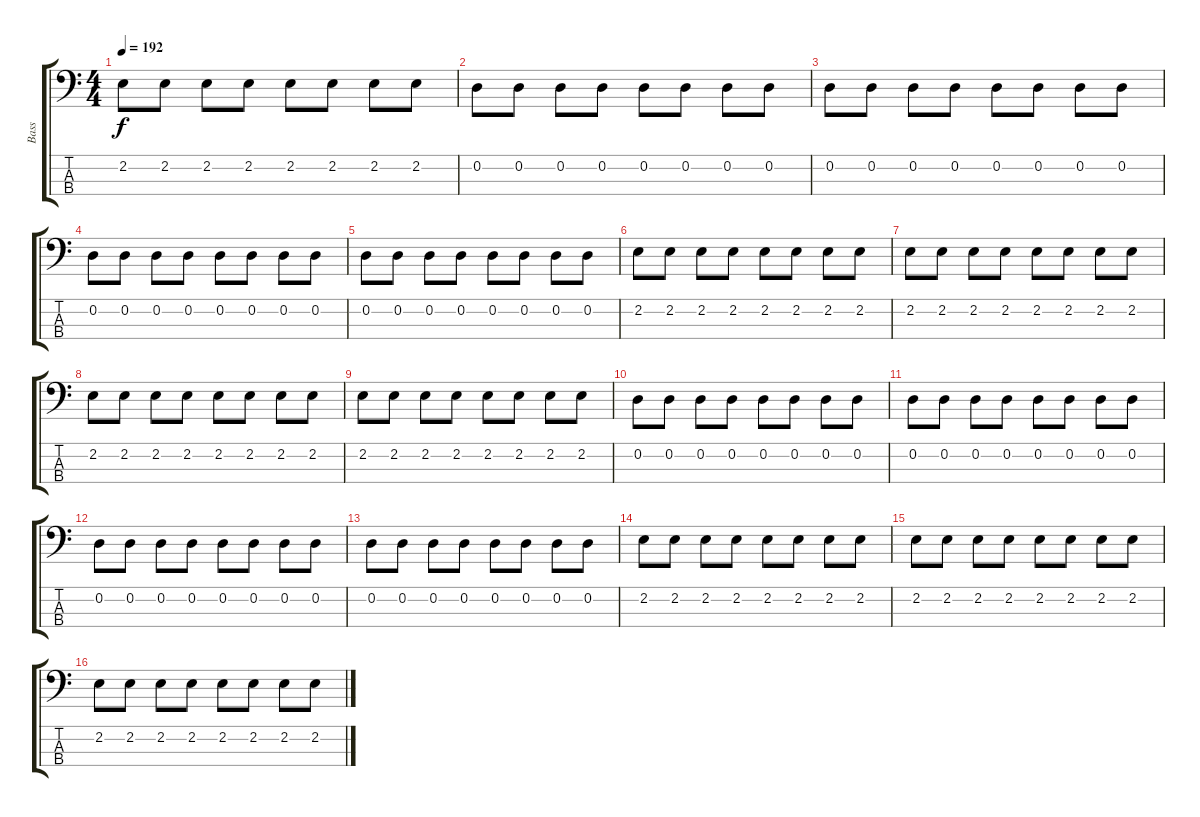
\track ("Bass" "Bass") {instrument electricbassfinger}
\staff {score tabs}
\tuning (G2 D2 A1 E1) {hide}
\ts (4 4)
\tempo 192
\clef f4
\ks c
2.2.8{dy f} 2.2.8 2.2.8 2.2.8 2.2.8 2.2.8 2.2.8 2.2.8 |
0.2.8 0.2.8 0.2.8 0.2.8 0.2.8 0.2.8 0.2.8 0.2.8 |
0.2.8 0.2.8 0.2.8 0.2.8 0.2.8 0.2.8 0.2.8 0.2.8 |
0.2.8 0.2.8 0.2.8 0.2.8 0.2.8 0.2.8 0.2.8 0.2.8 |
0.2.8 0.2.8 0.2.8 0.2.8 0.2.8 0.2.8 0.2.8 0.2.8 |
2.2.8 2.2.8 2.2.8 2.2.8 2.2.8 2.2.8 2.2.8 2.2.8 |
2.2.8 2.2.8 2.2.8 2.2.8 2.2.8 2.2.8 2.2.8 2.2.8 |
2.2.8 2.2.8 2.2.8 2.2.8 2.2.8 2.2.8 2.2.8 2.2.8 |
2.2.8 2.2.8 2.2.8 2.2.8 2.2.8 2.2.8 2.2.8 2.2.8 |
0.2.8 0.2.8 0.2.8 0.2.8 0.2.8 0.2.8 0.2.8 0.2.8 |
0.2.8 0.2.8 0.2.8 0.2.8 0.2.8 0.2.8 0.2.8 0.2.8 |
0.2.8 0.2.8 0.2.8 0.2.8 0.2.8 0.2.8 0.2.8 0.2.8 |
0.2.8 0.2.8 0.2.8 0.2.8 0.2.8 0.2.8 0.2.8 0.2.8 |
2.2.8 2.2.8 2.2.8 2.2.8 2.2.8 2.2.8 2.2.8 2.2.8 |
2.2.8 2.2.8 2.2.8 2.2.8 2.2.8 2.2.8 2.2.8 2.2.8 |
2.2.8 2.2.8 2.2.8 2.2.8 2.2.8 2.2.8 2.2.8 2.2.8
